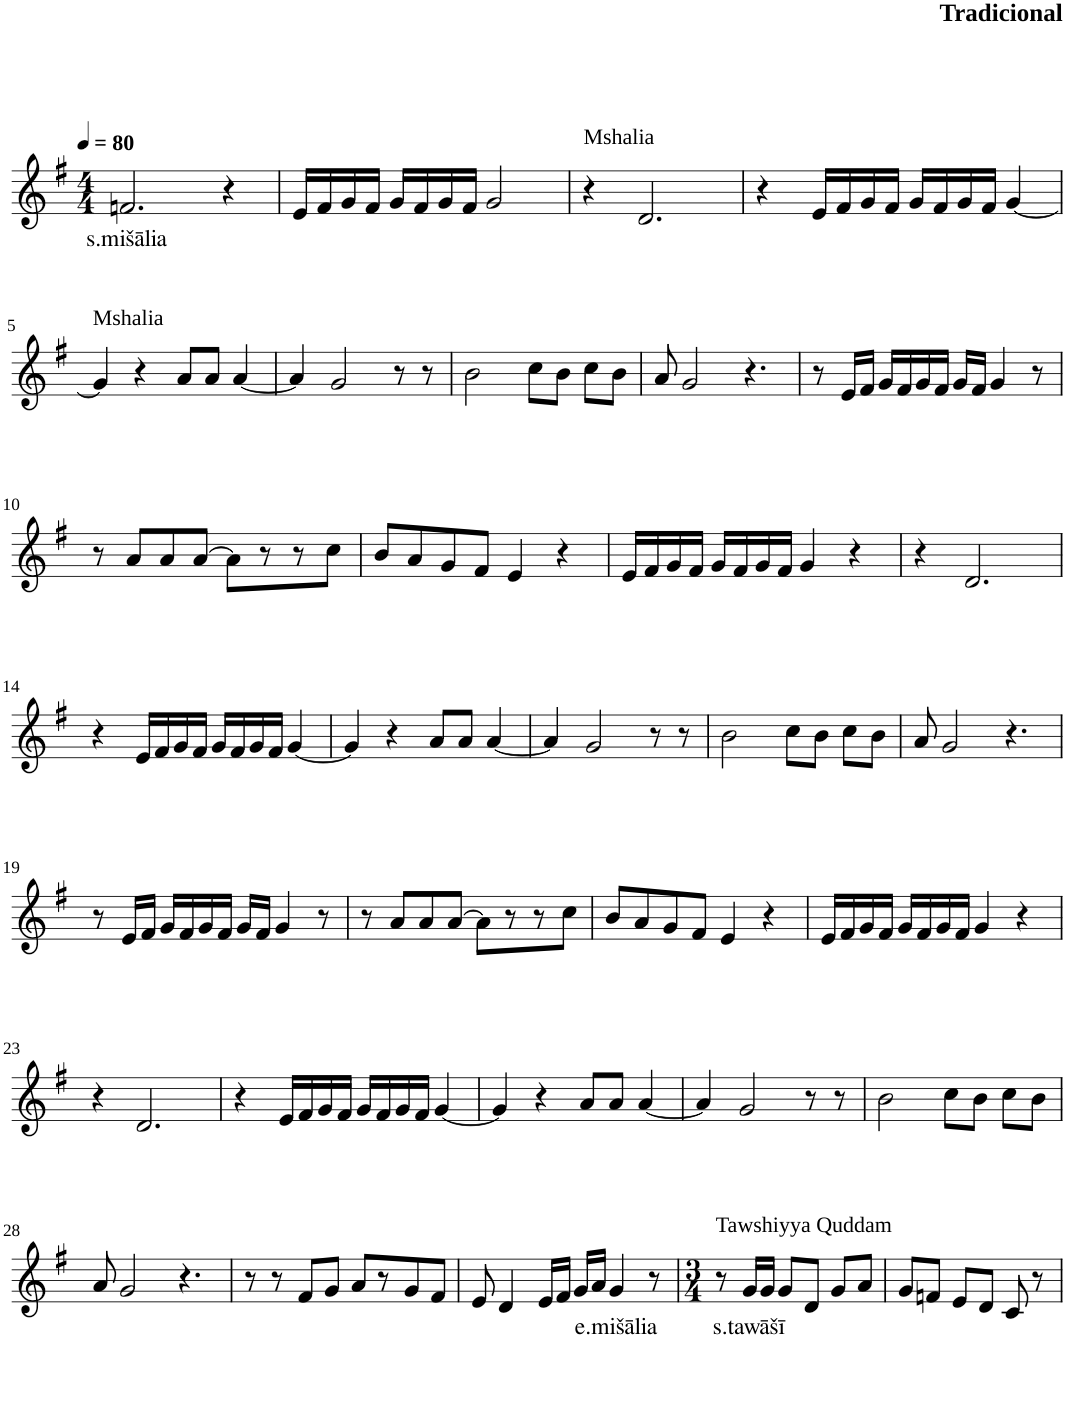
**kern	**text
*part1	*part1
*staff1	*staff1
*I"Violin	*
*clefG2	*
*k[f#]	*
*G:	*
*M4/4	*
*MM80	*
=1	=1
!	!LO:LY:b
2.fn/	s.mišālia
4r	.
=2	=2
16e/LL	.
16f#/	.
16g/	.
16f#/JJ	.
16g/LL	.
16f#/	.
16g/	.
16f#/JJ	.
2g/	.
=3	=3
!LO:TX:a:t=Mshalia	!
4r	.
2.d/	.
=4	=4
4r	.
16e/LL	.
16f#/	.
16g/	.
16f#/JJ	.
16g/LL	.
16f#/	.
16g/	.
16f#/JJ	.
[4g/	.
!!LO:LB:g=z
=5	=5
!LO:TX:a:t=Mshalia	!
4g/]	.
4r	.
8a/L	.
8a/J	.
[4a/	.
=6	=6
4a/]	.
2g/	.
8r	.
8r	.
=7	=7
2b\	.
8cc\L	.
8b\J	.
8cc\L	.
8b\J	.
=8	=8
8a/	.
2g/	.
4.r	.
=9	=9
8r	.
16e/LL	.
16f#/JJ	.
16g/LL	.
16f#/	.
16g/	.
16f#/JJ	.
16g/LL	.
16f#/JJ	.
4g/	.
8r	.
!!LO:LB:g=z
=10	=10
8r	.
8a/L	.
8a/	.
[8a/J	.
8a\L]	.
8r	.
8r	.
8cc\J	.
=11	=11
8b/L	.
8a/	.
8g/	.
8f#/J	.
4e/	.
4r	.
=12	=12
16e/LL	.
16f#/	.
16g/	.
16f#/JJ	.
16g/LL	.
16f#/	.
16g/	.
16f#/JJ	.
4g/	.
4r	.
=13	=13
4r	.
2.d/	.
!!LO:LB:g=z
=14	=14
4r	.
16e/LL	.
16f#/	.
16g/	.
16f#/JJ	.
16g/LL	.
16f#/	.
16g/	.
16f#/JJ	.
[4g/	.
=15	=15
4g/]	.
4r	.
8a/L	.
8a/J	.
[4a/	.
=16	=16
4a/]	.
2g/	.
8r	.
8r	.
=17	=17
2b\	.
8cc\L	.
8b\J	.
8cc\L	.
8b\J	.
=18	=18
8a/	.
2g/	.
4.r	.
!!LO:LB:g=z
=19	=19
8r	.
16e/LL	.
16f#/JJ	.
16g/LL	.
16f#/	.
16g/	.
16f#/JJ	.
16g/LL	.
16f#/JJ	.
4g/	.
8r	.
=20	=20
8r	.
8a/L	.
8a/	.
[8a/J	.
8a\L]	.
8r	.
8r	.
8cc\J	.
=21	=21
8b/L	.
8a/	.
8g/	.
8f#/J	.
4e/	.
4r	.
=22	=22
16e/LL	.
16f#/	.
16g/	.
16f#/JJ	.
16g/LL	.
16f#/	.
16g/	.
16f#/JJ	.
4g/	.
4r	.
!!LO:LB:g=z
=23	=23
4r	.
2.d/	.
=24	=24
4r	.
16e/LL	.
16f#/	.
16g/	.
16f#/JJ	.
16g/LL	.
16f#/	.
16g/	.
16f#/JJ	.
[4g/	.
=25	=25
4g/]	.
4r	.
8a/L	.
8a/J	.
[4a/	.
=26	=26
4a/]	.
2g/	.
8r	.
8r	.
=27	=27
2b\	.
8cc\L	.
8b\J	.
8cc\L	.
8b\J	.
!!LO:LB:g=z
=28	=28
8a/	.
2g/	.
4.r	.
=29	=29
8r	.
8r	.
8f#/L	.
8g/J	.
8a/L	.
8r	.
8g/	.
8f#/J	.
=30	=30
8e/	.
4d/	.
16e/LL	.
16f#/JJ	.
16g/LL	.
16a/JJ	.
!	!LO:LY:b
4g/	e.mišālia
8r	.
=31	=31
*M3/4	*
!LO:TX:a:t=Tawshiyya Quddam	!
8r	.
!	!LO:LY:b
16g/LL	s.tawāšī
16g/JJ	.
8g/L	.
8d/J	.
8g/L	.
8a/J	.
=32	=32
8g/L	.
8fn/J	.
8e/L	.
8d/J	.
8c/	.
8r	.
=	=
*-	*-
